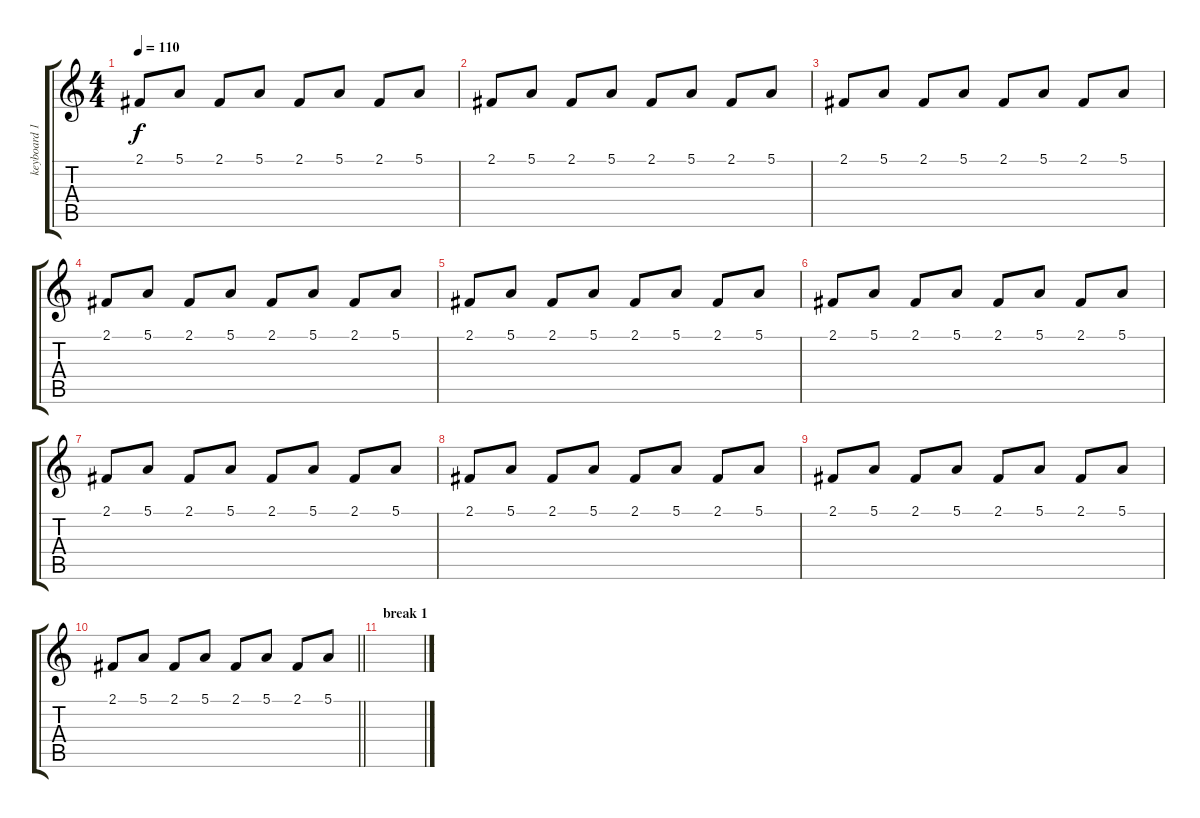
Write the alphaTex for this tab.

\track ("keyboard 1" "keyboard 1") {instrument pad2warm}
\staff {score tabs}
\tuning (E4 B3 G3 D3 A2 E2) {hide}
\ts (4 4)
\tempo 110
\clef g2
\ks c
2.1.8{dy f} 5.1.8 2.1.8 5.1.8 2.1.8 5.1.8 2.1.8 5.1.8 |
2.1.8 5.1.8 2.1.8 5.1.8 2.1.8 5.1.8 2.1.8 5.1.8 |
2.1.8 5.1.8 2.1.8 5.1.8 2.1.8 5.1.8 2.1.8 5.1.8 |
2.1.8 5.1.8 2.1.8 5.1.8 2.1.8 5.1.8 2.1.8 5.1.8 |
2.1.8 5.1.8 2.1.8 5.1.8 2.1.8 5.1.8 2.1.8 5.1.8 |
2.1.8 5.1.8 2.1.8 5.1.8 2.1.8 5.1.8 2.1.8 5.1.8 |
2.1.8 5.1.8 2.1.8 5.1.8 2.1.8 5.1.8 2.1.8 5.1.8 |
2.1.8 5.1.8 2.1.8 5.1.8 2.1.8 5.1.8 2.1.8 5.1.8 |
2.1.8 5.1.8 2.1.8 5.1.8 2.1.8 5.1.8 2.1.8 5.1.8 |
\barLineRight lightlight
2.1.8 5.1.8 2.1.8 5.1.8 2.1.8 5.1.8 2.1.8 5.1.8 |
\section ("" "break 1")
